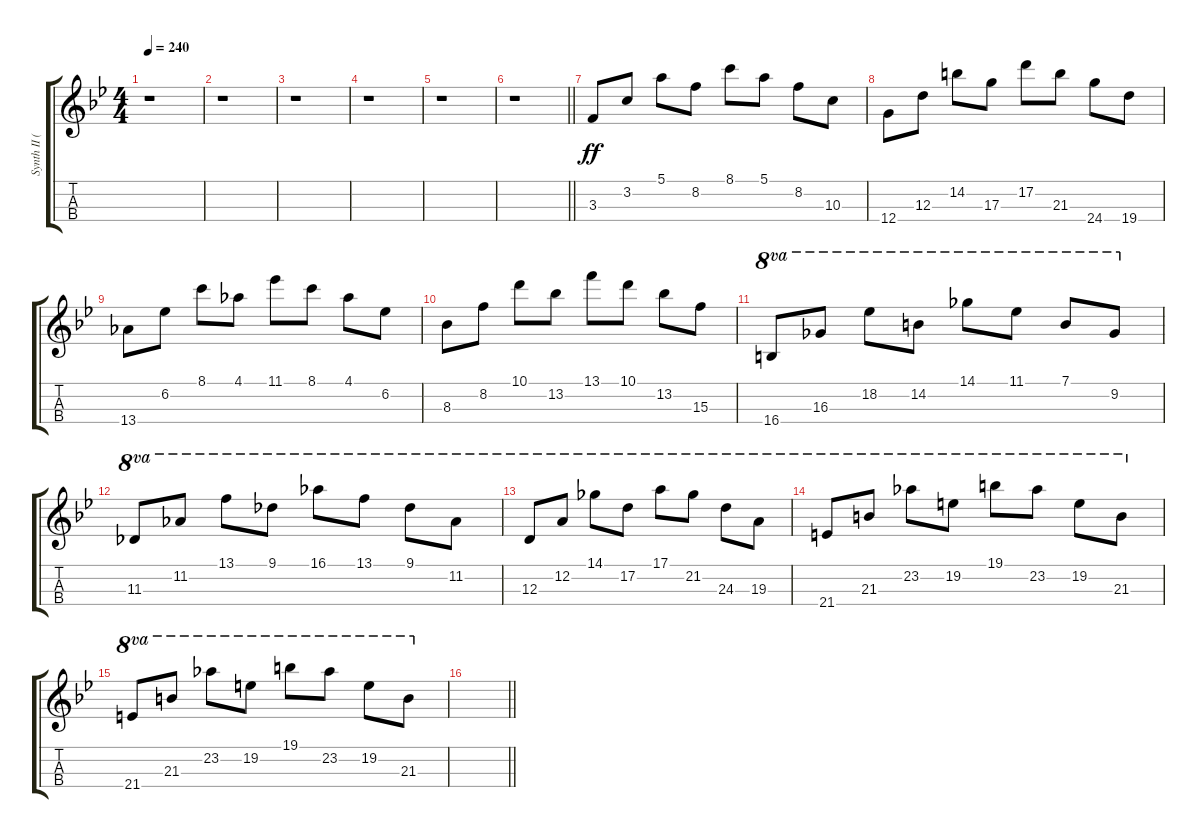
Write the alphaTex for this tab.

\track ("Synth II (Strings)" "Synth II (") {instrument violin}
\staff {score tabs}
\tuning (E5 A4 D4 G3) {hide}
\ts (4 4)
\tempo 240
\clef g2
\ks bb
r.1{dy ff} |
r.1 |
r.1 |
r.1 |
r.1 |
\barLineRight lightlight
r.1 |
\section ("" "")
3.3.8 3.2.8 5.1.8 8.2.8 8.1.8 5.1.8 8.2.8 10.3.8 |
12.4.8 12.3.8 14.2.8 17.3.8 17.2.8 21.3.8 24.4.8 19.4.8 |
13.4.8 6.2.8 8.1.8 4.1.8 11.1.8 8.1.8 4.1.8 6.2.8 |
8.3.8 8.2.8 10.1.8 13.2.8 13.1.8 10.1.8 13.2.8 15.3.8 |
16.4.8{ot 8va} 16.3.8{ot 8va} 18.2.8{ot 8va} 14.2.8{ot 8va} 14.1.8{ot 8va} 11.1.8{ot 8va} 7.1.8{ot 8va} 9.2.8{ot 8va} |
11.3.8{ot 8va} 11.2.8{ot 8va} 13.1.8{ot 8va} 9.1.8{ot 8va} 16.1.8{ot 8va} 13.1.8{ot 8va} 9.1.8{ot 8va} 11.2.8{ot 8va} |
12.3.8{ot 8va} 12.2.8{ot 8va} 14.1.8{ot 8va} 17.2.8{ot 8va} 17.1.8{ot 8va} 21.2.8{ot 8va} 24.3.8{ot 8va} 19.3.8{ot 8va} |
21.4.8{ot 8va} 21.3.8{ot 8va} 23.2.8{ot 8va} 19.2.8{ot 8va} 19.1.8{ot 8va} 23.2.8{ot 8va} 19.2.8{ot 8va} 21.3.8{ot 8va} |
21.4.8{ot 8va} 21.3.8{ot 8va} 23.2.8{ot 8va} 19.2.8{ot 8va} 19.1.8{ot 8va} 23.2.8{ot 8va} 19.2.8{ot 8va} 21.3.8{ot 8va} |
\barLineRight lightlight
